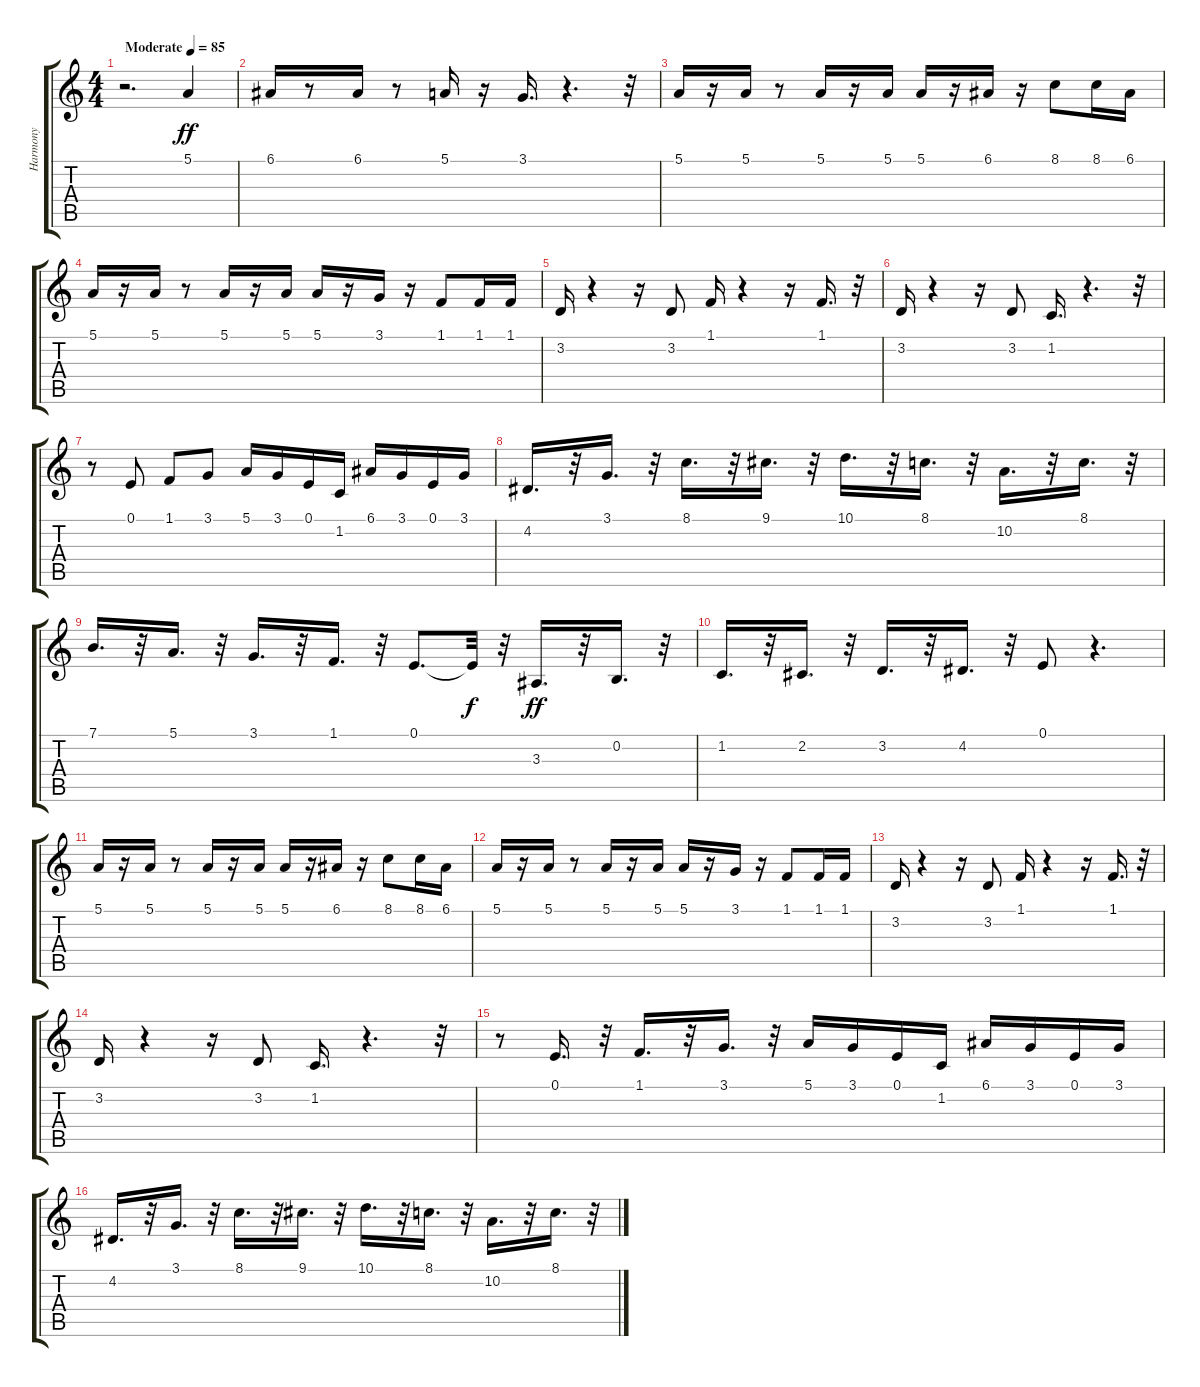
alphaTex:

\track ("Harmony" "Harmony") {instrument clarinet}
\staff {score tabs}
\tuning (E4 B3 G3 D3 A2 E2) {hide}
\ts (4 4)
\tempo (85 "Moderate")
\clef g2
\ks c
r.2{d dy ff instrument clarinet} 5.1.4 |
6.1.16 r.8 6.1.16 r.8 5.1.16 r.16 3.1.16{d} r.4{d} r.32 |
5.1.16 r.16 5.1.16 r.8 5.1.16 r.16 5.1.16 5.1.16 r.16 6.1.16 r.16 8.1.8 8.1.16 6.1.16 |
5.1.16 r.16 5.1.16 r.8 5.1.16 r.16 5.1.16 5.1.16 r.16 3.1.16 r.16 1.1.8 1.1.16 1.1.16 |
3.2.16 r.4 r.16 3.2.8 1.1.16 r.4 r.16 1.1.16{d} r.32 |
3.2.16 r.4 r.16 3.2.8 1.2.16{d} r.4{d} r.32 |
r.8 0.1.8 1.1.8 3.1.8 5.1.16 3.1.16 0.1.16 1.2.16 6.1.16 3.1.16 0.1.16 3.1.16 |
4.2.16{d} r.32 3.1.16{d} r.32 8.1.16{d} r.32 9.1.16{d} r.32 10.1.16{d} r.32 8.1.16{d} r.32 10.2.16{d} r.32 8.1.16{d} r.32 |
7.1.16{d} r.32 5.1.16{d} r.32 3.1.16{d} r.32 1.1.16{d} r.32 0.1.8{d} 0.1{t}.32{dy f} r.32 3.3.16{d dy ff} r.32 0.2.16{d} r.32 |
1.2.16{d} r.32 2.2.16{d} r.32 3.2.16{d} r.32 4.2.16{d} r.32 0.1.8 r.4{d} |
5.1.16 r.16 5.1.16 r.8 5.1.16 r.16 5.1.16 5.1.16 r.16 6.1.16 r.16 8.1.8 8.1.16 6.1.16 |
5.1.16 r.16 5.1.16 r.8 5.1.16 r.16 5.1.16 5.1.16 r.16 3.1.16 r.16 1.1.8 1.1.16 1.1.16 |
3.2.16 r.4 r.16 3.2.8 1.1.16 r.4 r.16 1.1.16{d} r.32 |
3.2.16 r.4 r.16 3.2.8 1.2.16{d} r.4{d} r.32 |
r.8 0.1.16{d} r.32 1.1.16{d} r.32 3.1.16{d} r.32 5.1.16 3.1.16 0.1.16 1.2.16 6.1.16 3.1.16 0.1.16 3.1.16 |
4.2.16{d} r.32 3.1.16{d} r.32 8.1.16{d} r.32 9.1.16{d} r.32 10.1.16{d} r.32 8.1.16{d} r.32 10.2.16{d} r.32 8.1.16{d} r.32
